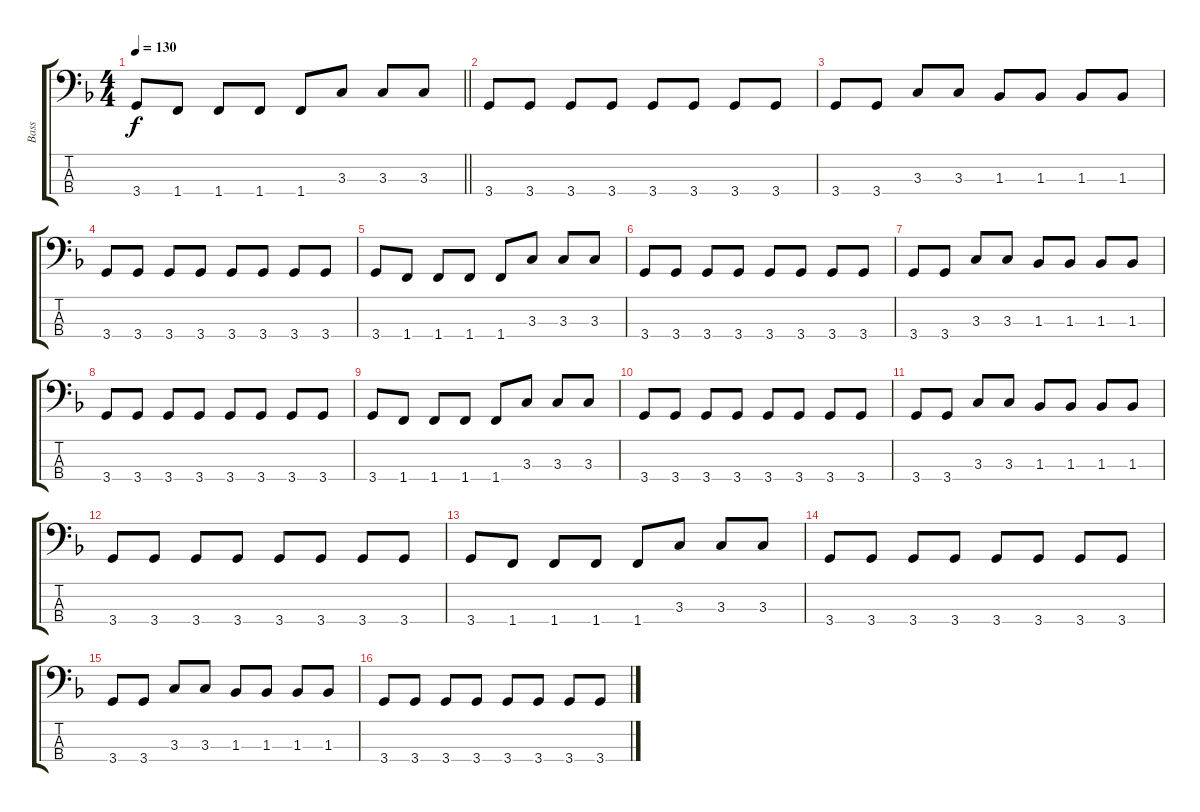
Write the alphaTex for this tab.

\track ("Bass" "Bass") {instrument electricbassfinger}
\staff {score tabs}
\tuning (G2 D2 A1 E1) {hide}
\ts (4 4)
\tempo 130
\clef f4
\barLineRight lightlight
\ks f
3.4.8{dy f} 1.4.8 1.4.8 1.4.8 1.4.8 3.3.8 3.3.8 3.3.8 |
3.4.8 3.4.8 3.4.8 3.4.8 3.4.8 3.4.8 3.4.8 3.4.8 |
3.4.8 3.4.8 3.3.8 3.3.8 1.3.8 1.3.8 1.3.8 1.3.8 |
3.4.8 3.4.8 3.4.8 3.4.8 3.4.8 3.4.8 3.4.8 3.4.8 |
3.4.8 1.4.8 1.4.8 1.4.8 1.4.8 3.3.8 3.3.8 3.3.8 |
3.4.8 3.4.8 3.4.8 3.4.8 3.4.8 3.4.8 3.4.8 3.4.8 |
3.4.8 3.4.8 3.3.8 3.3.8 1.3.8 1.3.8 1.3.8 1.3.8 |
3.4.8 3.4.8 3.4.8 3.4.8 3.4.8 3.4.8 3.4.8 3.4.8 |
3.4.8 1.4.8 1.4.8 1.4.8 1.4.8 3.3.8 3.3.8 3.3.8 |
3.4.8 3.4.8 3.4.8 3.4.8 3.4.8 3.4.8 3.4.8 3.4.8 |
3.4.8 3.4.8 3.3.8 3.3.8 1.3.8 1.3.8 1.3.8 1.3.8 |
3.4.8 3.4.8 3.4.8 3.4.8 3.4.8 3.4.8 3.4.8 3.4.8 |
3.4.8 1.4.8 1.4.8 1.4.8 1.4.8 3.3.8 3.3.8 3.3.8 |
3.4.8 3.4.8 3.4.8 3.4.8 3.4.8 3.4.8 3.4.8 3.4.8 |
3.4.8 3.4.8 3.3.8 3.3.8 1.3.8 1.3.8 1.3.8 1.3.8 |
3.4.8 3.4.8 3.4.8 3.4.8 3.4.8 3.4.8 3.4.8 3.4.8
